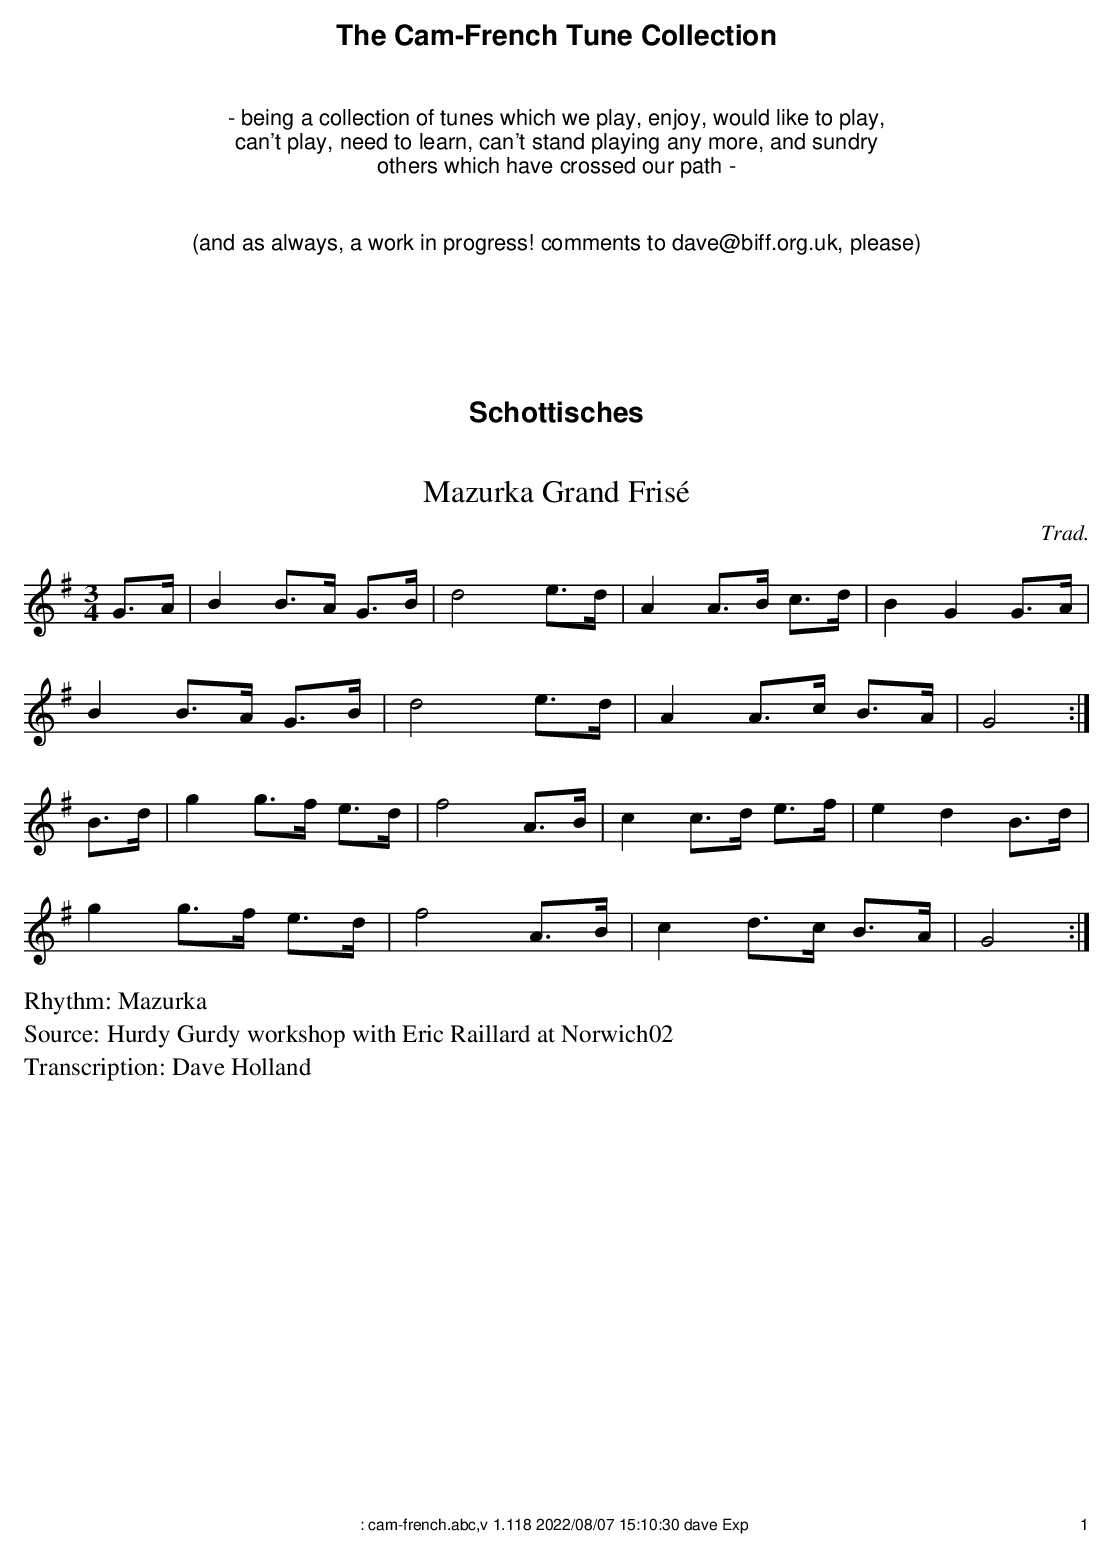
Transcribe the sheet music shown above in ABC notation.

X:1
T:Mazurka Grand Fris\'e
C:Trad.
M:3/4
L:1/8
K:G
G>A|B2 B>A G>B|d4 e>d|A2 A>B c>d|B2 G2 G>A|
B2 B>A G>B|d4 e>d|A2 A>c B>A|G4:|
B>d|g2 g>f e>d|f4 A>B|c2 c>d e>f|e2d2 B>d|
g2 g>f e>d|f4 A>B|c2 d>c B>A|G4:|
